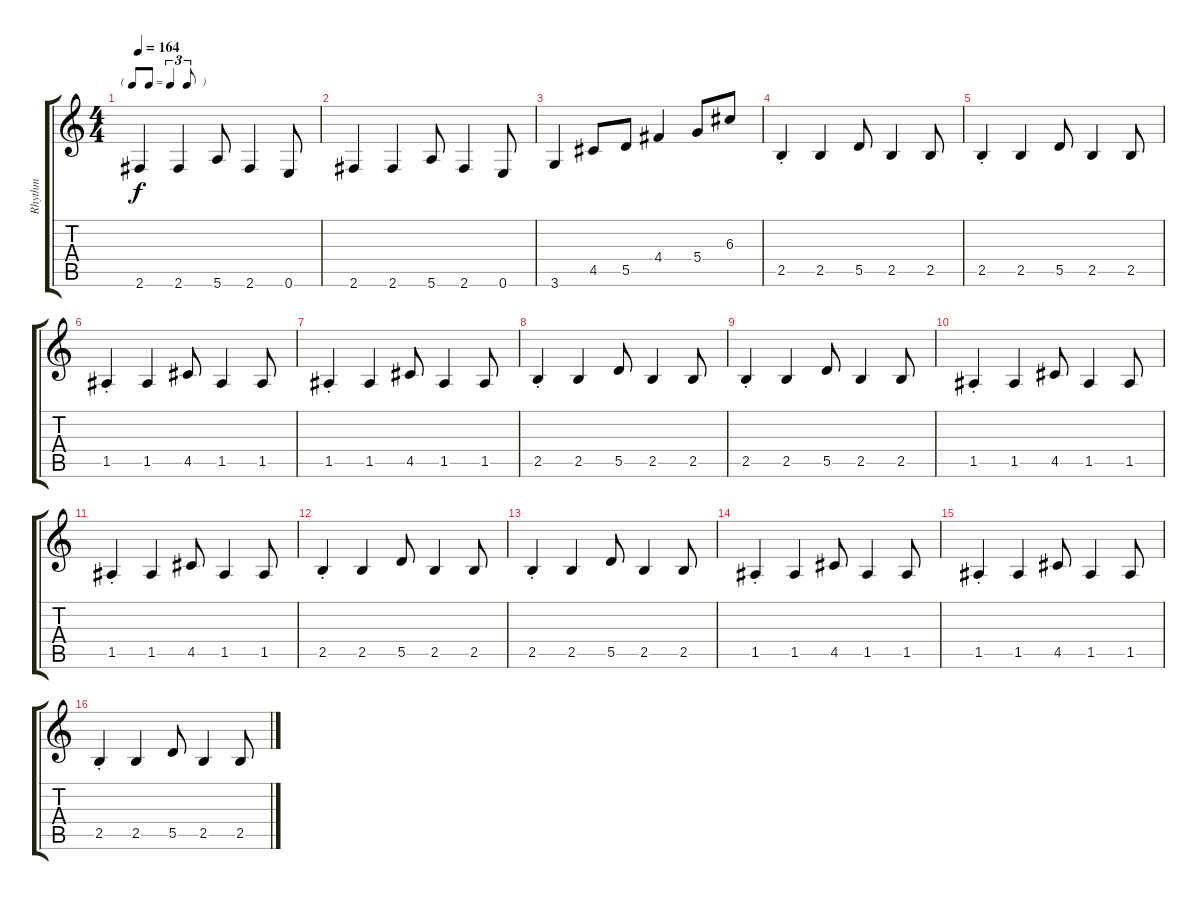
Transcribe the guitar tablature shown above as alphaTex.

\track ("Rhythm" "Rhythm") {instrument electricguitarclean}
\staff {score tabs}
\tuning (E4 B3 G3 D3 A2 E2) {hide}
\ts (4 4)
\tf triplet8th
\tempo 164
\clef g2
\ks c
2.6.4{dy f} 2.6.4 5.6.8 2.6.4 0.6.8 |
2.6.4 2.6.4 5.6.8 2.6.4 0.6.8 |
3.6.4 4.5.8 5.5.8 4.4.4 5.4.8 6.3.8 |
2.5{st}.4 2.5.4 5.5.8 2.5.4 2.5.8 |
2.5{st}.4 2.5.4 5.5.8 2.5.4 2.5.8 |
1.5{st}.4 1.5.4 4.5.8 1.5.4 1.5.8 |
1.5{st}.4 1.5.4 4.5.8 1.5.4 1.5.8 |
2.5{st}.4 2.5.4 5.5.8 2.5.4 2.5.8 |
2.5{st}.4 2.5.4 5.5.8 2.5.4 2.5.8 |
1.5{st}.4 1.5.4 4.5.8 1.5.4 1.5.8 |
1.5{st}.4 1.5.4 4.5.8 1.5.4 1.5.8 |
2.5{st}.4 2.5.4 5.5.8 2.5.4 2.5.8 |
2.5{st}.4 2.5.4 5.5.8 2.5.4 2.5.8 |
1.5{st}.4 1.5.4 4.5.8 1.5.4 1.5.8 |
1.5{st}.4 1.5.4 4.5.8 1.5.4 1.5.8 |
2.5{st}.4 2.5.4 5.5.8 2.5.4 2.5.8
